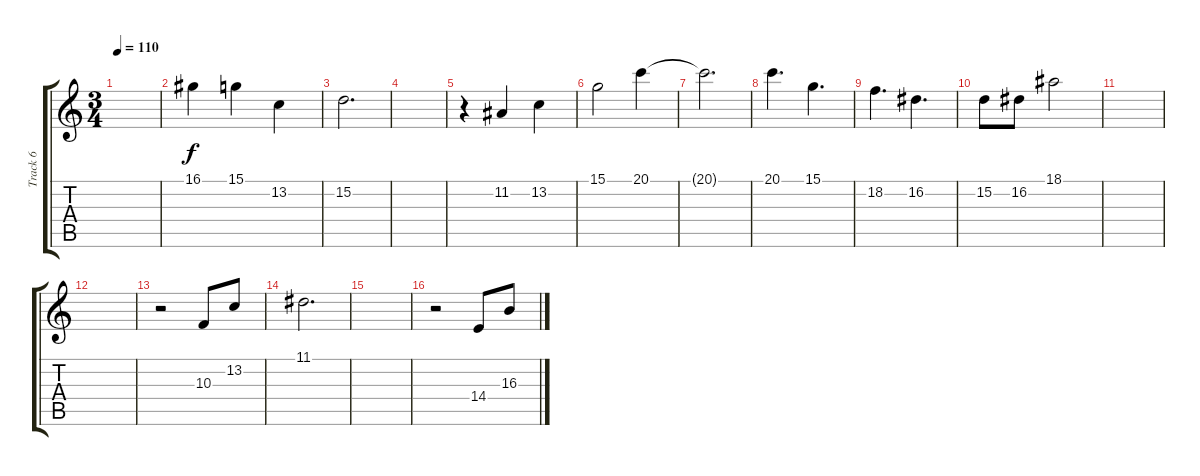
\track ("Track 6" "Track 6") {instrument honkytonkpiano}
\staff {score tabs}
\tuning (E4 B3 G3 D3 A2 E2) {hide}
\ts (3 4)
\tempo 110
\clef g2
\ks c
|
16.1.4 15.1.4 13.2.4 |
15.2.2{d} |
|
r.4 11.2.4 13.2.4 |
15.1.2 20.1.4 |
20.1{t}.2{d} |
20.1.4{d} 15.1.4{d} |
18.2.4{d} 16.2.4{d} |
15.2.8 16.2.8 18.1.2 |
|
|
r.2 10.3.8 13.2.8 |
11.1.2{d} |
|
r.2 14.4.8 16.3.8
